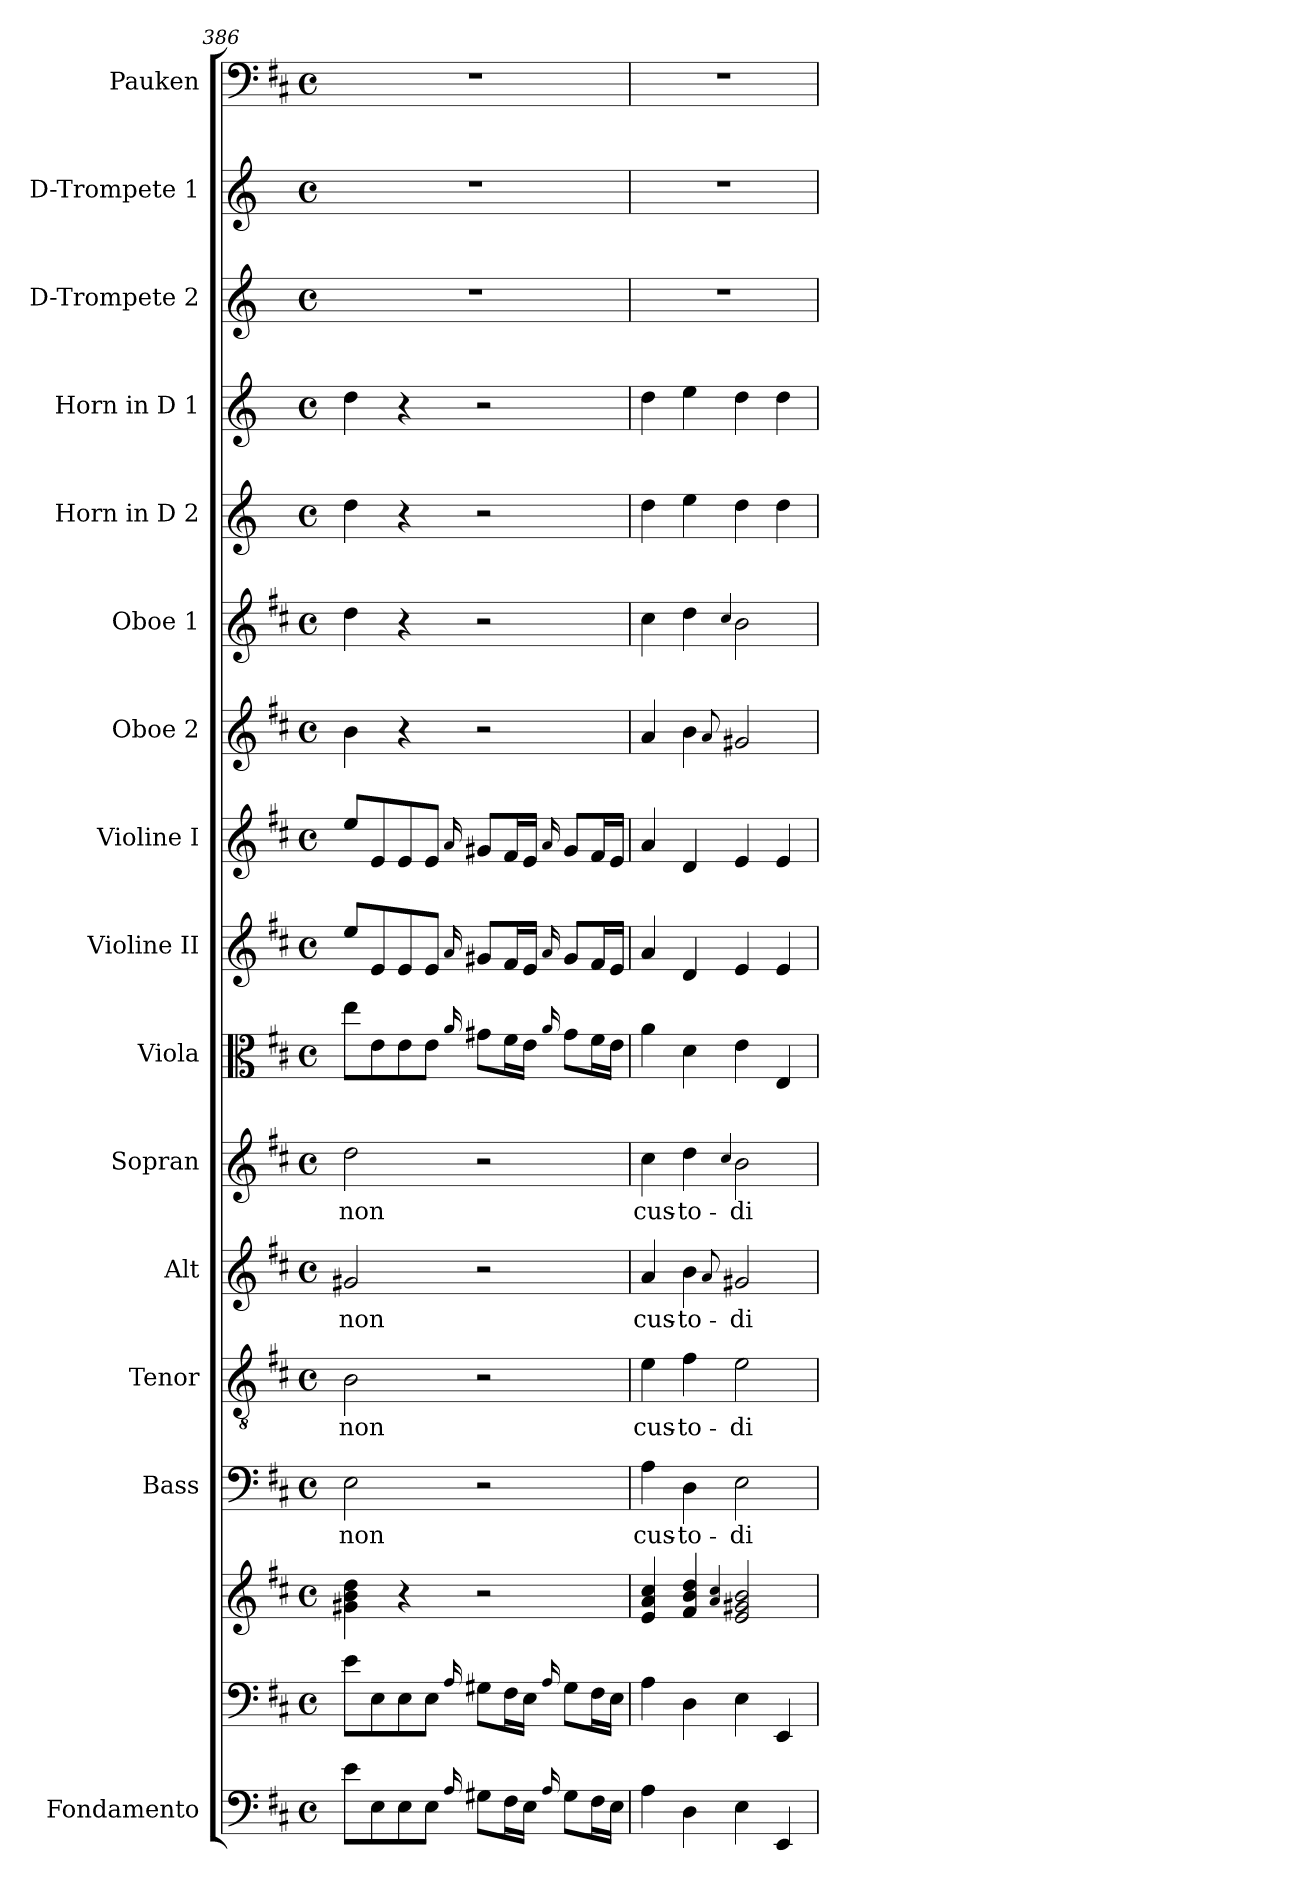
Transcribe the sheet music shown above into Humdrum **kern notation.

**kern	**kern	**kern	**kern	**text	**kern	**text	**kern	**text	**kern	**text	**kern	**kern	**kern	**kern	**kern	**kern	**kern	**kern	**kern	**kern
*part16	*part15	*part15	*part14	*part14	*part13	*part13	*part12	*part12	*part11	*part11	*part10	*part9	*part8	*part7	*part6	*part5	*part4	*part3	*part2	*part1
*staff17	*staff16	*staff15	*staff14	*staff14	*staff13	*staff13	*staff12	*staff12	*staff11	*staff11	*staff10	*staff9	*staff8	*staff7	*staff6	*staff5	*staff4	*staff3	*staff2	*staff1
*I"Fondamento	*	*	*I"Bass	*	*I"Tenor	*	*I"Alt	*	*I"Sopran	*	*I"Viola	*I"Violine II	*I"Violine I	*I"Oboe 2	*I"Oboe 1	*I"Horn in D 2	*I"Horn in D 1	*I"D-Trompete 2	*I"D-Trompete 1	*I"Pauken
*I'F.	*	*	*I'B.	*	*I'T.	*	*I'A.	*	*I'S.	*	*I'Vla.	*I'Vl. II	*I'Vl. I	*I'Ob. 2	*I'Ob. 1	*	*	*I'D Trp. 2	*I'D Trp. 1	*I'Pk.
*clefF4	*clefF4	*clefG2	*clefF4	*	*clefGv2	*	*clefG2	*	*clefG2	*	*clefC3	*clefG2	*clefG2	*clefG2	*clefG2	*clefG2	*clefG2	*clefG2	*clefG2	*clefF4
*ITrd7c12	*	*	*	*	*	*	*	*	*	*	*	*	*	*	*	*ITrd6c10	*ITrd6c10	*ITrd-1c-2	*ITrd-1c-2	*
*k[f#c#]	*k[f#c#]	*k[f#c#]	*k[f#c#]	*	*k[f#c#]	*	*k[f#c#]	*	*k[f#c#]	*	*k[f#c#]	*k[f#c#]	*k[f#c#]	*k[f#c#]	*k[f#c#]	*k[f#c#]	*k[f#c#]	*k[f#c#]	*k[f#c#]	*k[f#c#]
*D:	*D:	*D:	*D:	*	*D:	*	*D:	*	*D:	*	*D:	*D:	*D:	*D:	*D:	*D:	*D:	*D:	*D:	*D:
*M4/4	*M4/4	*M4/4	*M4/4	*	*M4/4	*	*M4/4	*	*M4/4	*	*M4/4	*M4/4	*M4/4	*M4/4	*M4/4	*M4/4	*M4/4	*M4/4	*M4/4	*M4/4
*met(c)	*met(c)	*met(c)	*met(c)	*	*met(c)	*	*met(c)	*	*met(c)	*	*met(c)	*met(c)	*met(c)	*met(c)	*met(c)	*met(c)	*met(c)	*met(c)	*met(c)	*met(c)
=386	=386	=386	=386	=386	=386	=386	=386	=386	=386	=386	=386	=386	=386	=386	=386	=386	=386	=386	=386	=386
!	!	!	!	!LO:LY:b	!	!LO:LY:b	!	!LO:LY:b	!	!LO:LY:b	!	!	!	!	!	!	!	!	!	!
8E\L	8e\L	4g#X\ 4b\ 4dd\	2E\	non	2B\	non	2g#X/	non	2dd\	non	8ee\L	8ee/L	8ee/L	4b\	4dd\	4e\	4e\	1r	1r	1r
8EE\	8E\	.	.	.	.	.	.	.	.	.	8e\	8e/	8e/	.	.	.	.	.	.	.
8EE\	8E\	4r	.	.	.	.	.	.	.	.	8e\	8e/	8e/	4r	4r	4r	4r	.	.	.
8EE\J	8E\J	.	.	.	.	.	.	.	.	.	8e\J	8e/J	8e/J	.	.	.	.	.	.	.
16qqAA/	16qqA/	.	.	.	.	.	.	.	.	.	16qqa/	16qqa/	16qqa/	.	.	.	.	.	.	.
8GG#X\L	8G#X\L	2r	2r	.	2r	.	2r	.	2r	.	8g#X\L	8g#X/L	8g#X/L	2r	2r	2r	2r	.	.	.
16FF#\L	16F#\L	.	.	.	.	.	.	.	.	.	16f#\L	16f#/L	16f#/L	.	.	.	.	.	.	.
16EE\JJ	16E\JJ	.	.	.	.	.	.	.	.	.	16e\JJ	16e/JJ	16e/JJ	.	.	.	.	.	.	.
16qqAA/	16qqA/	.	.	.	.	.	.	.	.	.	16qqa/	16qqa/	16qqa/	.	.	.	.	.	.	.
8GG#\L	8G#\L	.	.	.	.	.	.	.	.	.	8g#\L	8g#/L	8g#/L	.	.	.	.	.	.	.
16FF#\L	16F#\L	.	.	.	.	.	.	.	.	.	16f#\L	16f#/L	16f#/L	.	.	.	.	.	.	.
16EE\JJ	16E\JJ	.	.	.	.	.	.	.	.	.	16e\JJ	16e/JJ	16e/JJ	.	.	.	.	.	.	.
!!LO:PB:g=z
=387	=387	=387	=387	=387	=387	=387	=387	=387	=387	=387	=387	=387	=387	=387	=387	=387	=387	=387	=387	=387
!	!	!	!	!LO:LY:b	!	!LO:LY:b	!	!LO:LY:b	!	!LO:LY:b	!	!	!	!	!	!	!	!	!	!
4AA\	4A\	4e/ 4a/ 4cc#/	4A\	cus-	4e\	cus-	4a/	cus-	4cc#\	cus-	4a\	4a/	4a/	4a/	4cc#\	4e\	4e\	1r	1r	1r
!	!	!	!	!LO:LY:b	!	!LO:LY:b	!	!LO:LY:b	!	!LO:LY:b	!	!	!	!	!	!	!	!	!	!
4DD\	4D\	4f#/ 4b/ 4dd/	4D\	-to-	4f#\	-to-	4b\	-to-	4dd\	-to-	4d\	4d/	4d/	4b\	4dd\	4f#\	4f#\	.	.	.
.	.	4qqa/ 4qqcc#/	.	.	.	.	8qqa/	.	4qqcc#/	.	.	.	.	8qqa/	4qqcc#/	.	.	.	.	.
!	!	!	!	!LO:LY:b	!	!LO:LY:b	!	!LO:LY:b	!	!LO:LY:b	!	!	!	!	!	!	!	!	!	!
4EE\	4E\	2e/ 2g#X/ 2b/	2E\	-di-	2e\	-di-	2g#X/	-di-	2b\	-di-	4e\	4e/	4e/	2g#X/	2b\	4e\	4e\	.	.	.
4EEE/	4EE/	.	.	.	.	.	.	.	.	.	4E/	4e/	4e/	.	.	4e\	4e\	.	.	.
=	=	=	=	=	=	=	=	=	=	=	=	=	=	=	=	=	=	=	=	=
*-	*-	*-	*-	*-	*-	*-	*-	*-	*-	*-	*-	*-	*-	*-	*-	*-	*-	*-	*-	*-
